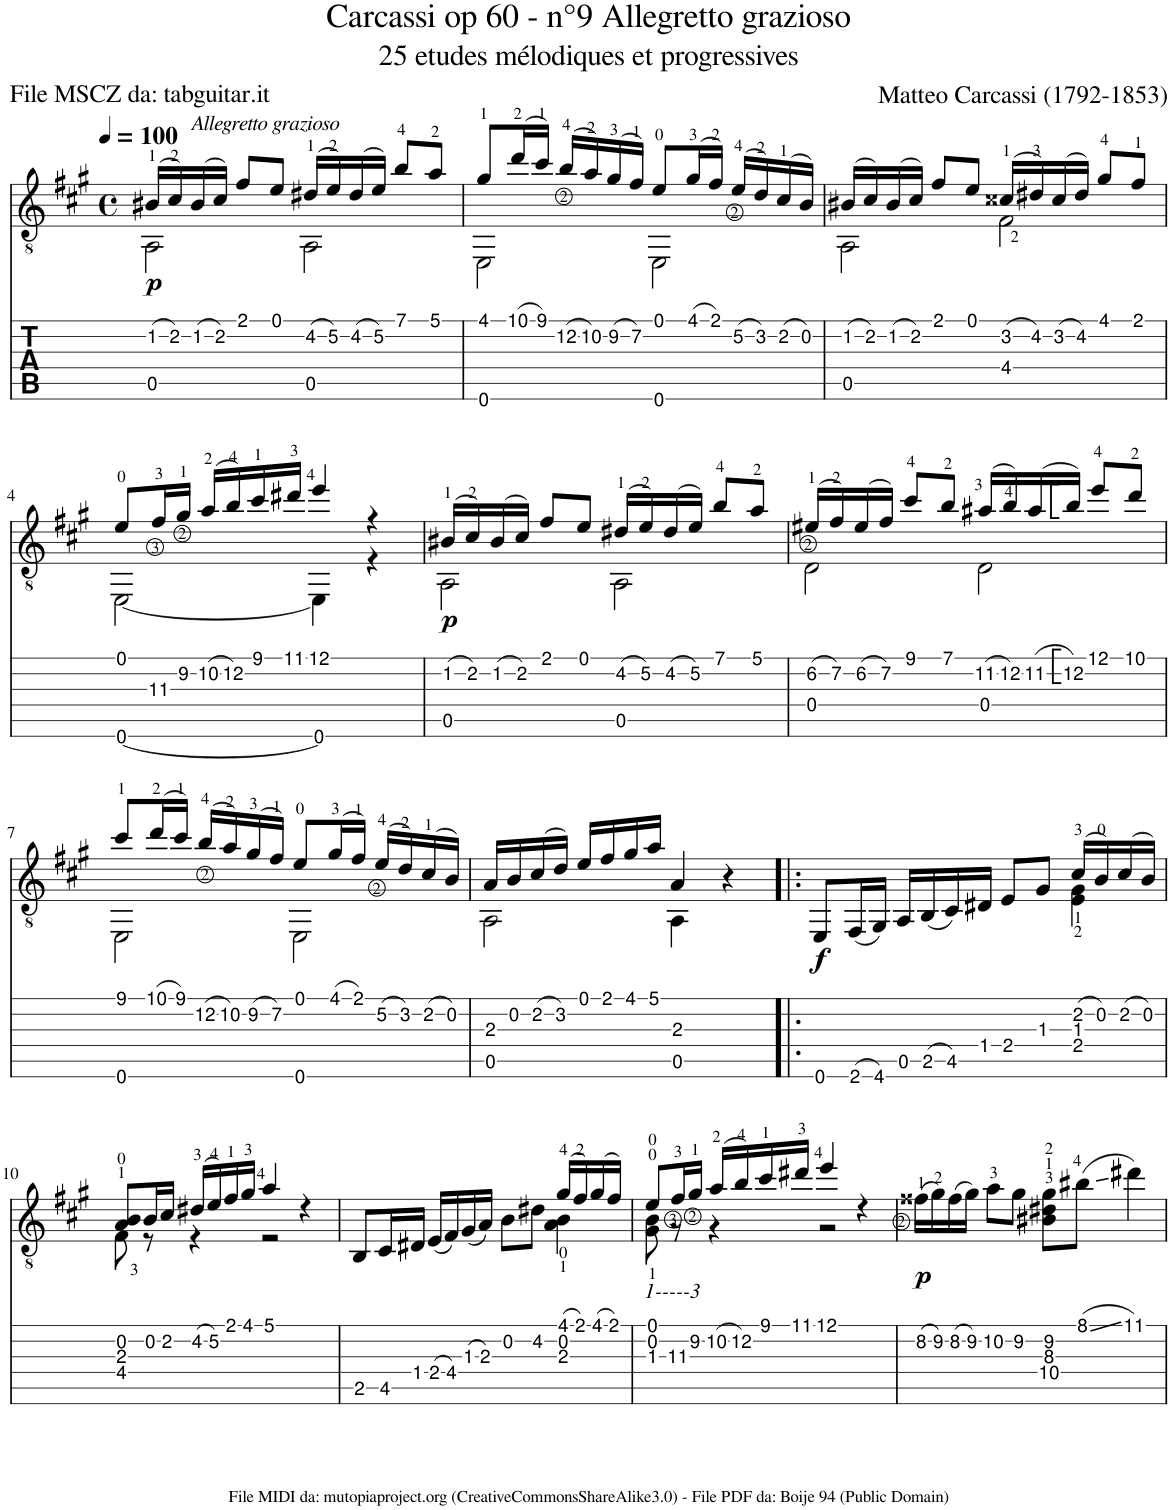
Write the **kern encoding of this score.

**kern	**kern	**dynam
*part1	*part1	*part1
*staff2	*staff1	*staff1/2
*I"Guitar	*	*
*I'Guit.	*	*
*stria6	*	*
*	*clefGv2	*
*k[f#c#g#]	*k[f#c#g#]	*
*M4/4	*M4/4	*
*met(c)	*met(c)	*
*MM100	*MM100	*
=1	=1	=1
*^	*^	*
!	!	!	!	!LO:DY:a=2
16B#LL	2AA	(16B#X/LL	2AA\	p
16c#J	.	16c#/)	.	.
!	!	!LO:TX:a:i:t=Allegretto grazioso	!	!
16B#L	.	(16B#/	.	.
16c#JJ	.	16c#/JJ)	.	.
8f#L	.	8f#/L	.	.
8eJ	.	8e/J	.	.
16d#LL	2AA	(16d#X/LL	2AA\	.
16eJ	.	16e/)	.	.
16d#L	.	(16d#/	.	.
16eJJ	.	16e/JJ)	.	.
8bL	.	8b/L	.	.
8aJ	.	8a/J	.	.
=2	=2	=2	=2	=2
8g#L	2EE	8g#/L	2EE\	.
16ddL	.	(16dd/L	.	.
16cc#JJ	.	16cc#/JJ)	.	.
16bLL	.	(16b/LL	.	.
16aJ	.	16a/)	.	.
16g#L	.	(16g#/	.	.
16f#JJ	.	16f#/JJ)	.	.
8eL	2EE	8e/L	2EE\	.
16g#L	.	(16g#/L	.	.
16f#JJ	.	16f#/JJ)	.	.
16eLL	.	(16e/LL	.	.
16dJ	.	16d/)	.	.
16c#L	.	(16c#/	.	.
16BJJ	.	16B/JJ)	.	.
=3	=3	=3	=3	=3
16B#LL	2AA	(16B#X/LL	2AA\	.
16c#J	.	16c#/)	.	.
16B#L	.	(16B#/	.	.
16c#JJ	.	16c#/JJ)	.	.
8f#L	.	8f#/L	.	.
8eJ	.	8e/J	.	.
16c##LL	2F#	(16c##X/LL	2F#\	.
16d#J	.	16d#X/)	.	.
16c##L	.	(16c##/	.	.
16d#JJ	.	16d#/JJ)	.	.
8g#L	.	8g#/L	.	.
8f#J	.	8f#/J	.	.
!!LO:LB:g=z	!!
=4	=4	=4	=4	=4
8eL	[2EE	8e/L	[2EE\	.
16f#L	.	16f#/L	.	.
16g#JJ	.	16g#/JJ	.	.
16aLL	.	(16a/LL	.	.
16bJ	.	16b/)	.	.
16cc#L	.	16cc#/	.	.
16dd#JJ	.	16dd#X/JJ	.	.
4ee	4EE]	4ee/	4EE\]	.
4r	4r	4r	4r	.
=5	=5	=5	=5	=5
!	!	!	!	!LO:DY:a=2
16B#XLL	2AA	(16B#X/LL	2AA\	p
16c#J	.	16c#/)	.	.
16B#L	.	(16B#/	.	.
16c#JJ	.	16c#/JJ)	.	.
8f#L	.	8f#/L	.	.
8eJ	.	8e/J	.	.
16d#XLL	2AA	(16d#X/LL	2AA\	.
16eJ	.	16e/)	.	.
16d#L	.	(16d#/	.	.
16eJJ	.	16e/JJ)	.	.
8bL	.	8b/L	.	.
8aJ	.	8a/J	.	.
=6	=6	=6	=6	=6
16e#LL	2D	(16e#X/LL	2D\	.
16f#J	.	16f#/)	.	.
16e#L	.	(16e#/	.	.
16f#JJ	.	16f#/JJ)	.	.
8cc#L	.	8cc#/L	.	.
8bJ	.	8b/J	.	.
16a#LL	2D	(16a#X/LL	2D\	.
16bJ	.	16b/)	.	.
16a#L	.	(16a#/	.	.
16b:JJ	.	16b:/JJ)	.	.
8eeL	.	8ee/L	.	.
8ddJ	.	8dd/J	.	.
!!LO:LB:g=z	!!
=7	=7	=7	=7	=7
8cc#L	2EE	8cc#/L	2EE\	.
16ddL	.	(16dd/L	.	.
16cc#JJ	.	16cc#/JJ)	.	.
16bLL	.	(16b/LL	.	.
16aJ	.	16a/)	.	.
16g#L	.	(16g#/	.	.
16f#JJ	.	16f#/JJ)	.	.
8eL	2EE	8e/L	2EE\	.
16g#L	.	(16g#/L	.	.
16f#JJ	.	16f#/JJ)	.	.
16eLL	.	(16e/LL	.	.
16dJ	.	16d/)	.	.
16c#L	.	(16c#/	.	.
16BJJ	.	16B/JJ)	.	.
=8	=8	=8	=8	=8
16ALL	2AA	16A/LL	2AA\	.
16BJ	.	16B/	.	.
16c#L	.	(16c#/	.	.
16dJJ	.	16d/JJ)	.	.
16eLL	.	16e/LL	.	.
16f#J	.	16f#/	.	.
16g#L	.	16g#/	.	.
16aJJ	.	16a/JJ	.	.
4A	4AA	4A/	4AA\	.
4r	4ryy	4r	4ryy	.
=9!|:	=9!|:	=9!|:	=9!|:	=9!|:
!	!	!	!	!LO:DY:a=2
8EEL	2.ryy	8EE/L	2.ryy	f
16FF#L	.	(16FF#/L	.	.
16GG#JJ	.	16GG#/JJ)	.	.
16AALL	.	16AA/LL	.	.
16BBJ	.	(16BB/	.	.
16C#L	.	16C#/)	.	.
16D#JJ	.	16D#X/JJ	.	.
8EL	.	8E/L	.	.
8G#J	.	8G#/J	.	.
16c#LL	4E 4G#	(16c#/LL	4E\ 4G#\	.
16BJ	.	16B/)	.	.
16c#L	.	(16c#/	.	.
16BJJ	.	16B/JJ)	.	.
!!LO:LB:g=z	!!
=10	=10	=10	=10	=10
8A\ 8B\L	8F#	8A/ 8B/L	8F#\	.
16BL	8r	16B/L	8r	.
16c#JJ	.	16c#/JJ	.	.
16d#LL	4r	(16d#X/LL	4r	.
16eJ	.	16e/)	.	.
16f#L	.	16f#/	.	.
16g#JJ	.	16g#/JJ	.	.
4a	2r	4a/	2r	.
4r	.	4r	.	.
=11	=11	=11	=11	=11
8BBL	2.ryy	8BB/L	2.ryy	.
16C#L	.	16C#/L	.	.
16D#JJ	.	16D#X/JJ	.	.
16ELL	.	(16E/LL	.	.
16F#J	.	16F#/)	.	.
16G#L	.	(16G#/	.	.
16AJJ	.	16A/JJ)	.	.
8BL	.	8B\L	.	.
8d#J	.	8d#X\J	.	.
16g#LL	4A 4B	(16g#/LL	4A\ 4B\	.
16f#J	.	16f#/)	.	.
16g#L	.	(16g#/	.	.
16f#JJ	.	16f#/JJ)	.	.
=12	=12	=12	=12	=12
!LO:TX:a:i:t=1-----3	!	!	!	!
8eL	8G# 8B	8e/L	8G#\ 8B\	.
16f#L	8r	16f#/L	8r	.
16g#JJ	.	16g#/JJ	.	.
16aLL	4r	(16a/LL	4r	.
16bJ	.	16b/)	.	.
16cc#L	.	16cc#/	.	.
16dd#JJ	.	16dd#X/JJ	.	.
4ee	2r	4ee/	2r	.
4r	.	4r	.	.
*v	*v	*	*	*
*	*v	*v	*
=13	=13	=13
!	!	!LO:DY:b
16f##LL	(16f##X\LL	p
16g#J	16g#\)	.
16f##L	(16f##\	.
16g#JJ	16g#\JJ)	.
8aL	8a\L	.
8g#J	8g#\J	.
8B#\ 8d#\ 8g#\L	8B#X\ 8d#X\ 8g#\L	.
8b#J	(8b#X\J	.
4dd#	4dd#X\)	.
=	=	=
*-	*-	*-
